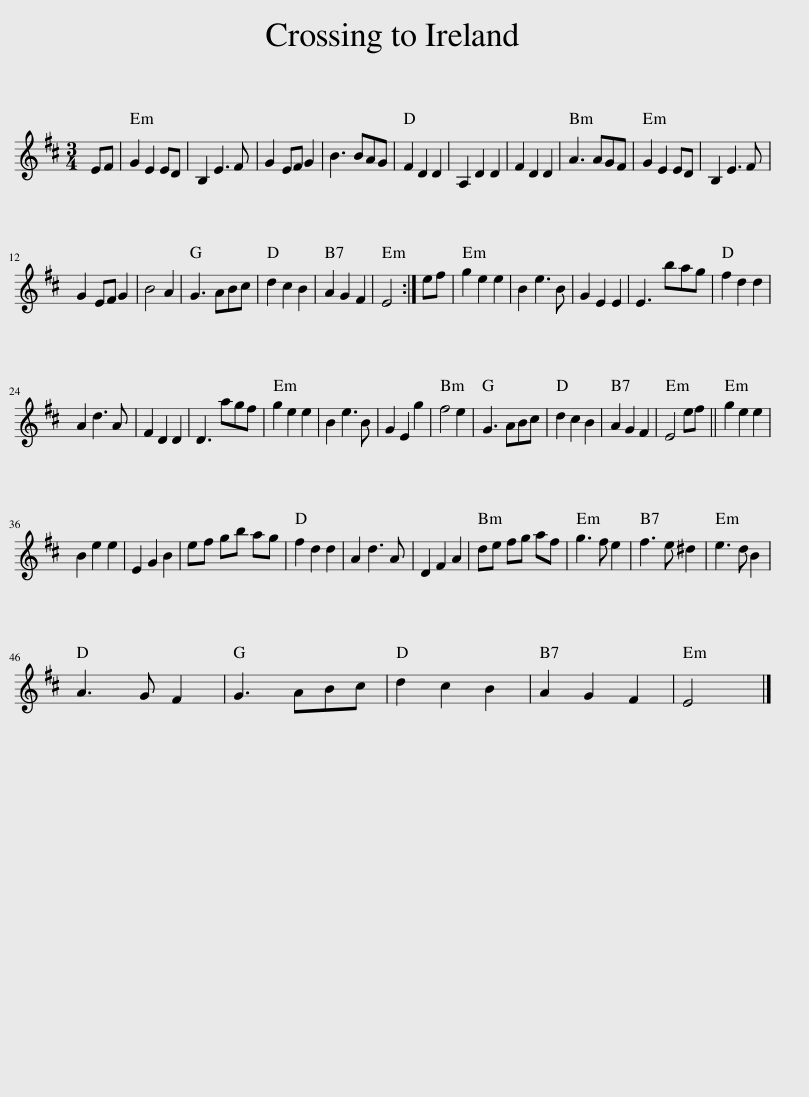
X:1
L:1/8
M:3/4
I:linebreak $
K:D
V:1 treble
V:1
 EF | G2 E2 ED | B,2 E3 F | G2 EF G2 | B3 BAG | %5
 F2 D2 D2 | A,2 D2 D2 | F2 D2 D2 | A3 AGF | G2 E2 ED | %10
 B,2 E3 F |$ G2 EF G2 | B4 A2 | G3 ABc | d2 c2 B2 | %15
 A2 G2 F2 | E4 :| ef | g2 e2 e2 | B2 e3 B | %20
 G2 E2 E2 | E3 bag | f2 d2 d2 |$ A2 d3 A | F2 D2 D2 | %25
 D3 agf | g2 e2 e2 | B2 e3 B | G2 E2 g2 | f4 e2 | %30
 G3 ABc | d2 c2 B2 | A2 G2 F2 | E4 ef || g2 e2 e2 |$ %35
 B2 e2 e2 | E2 G2 B2 | ef gb ag | f2 d2 d2 | A2 d3 A | %40
 D2 F2 A2 | de fg af | g3 f e2 | f3 e ^d2 | e3 d B2 |$ %45
 A3 G F2 | G3 ABc | d2 c2 B2 | A2 G2 F2 | E4 |] %50
